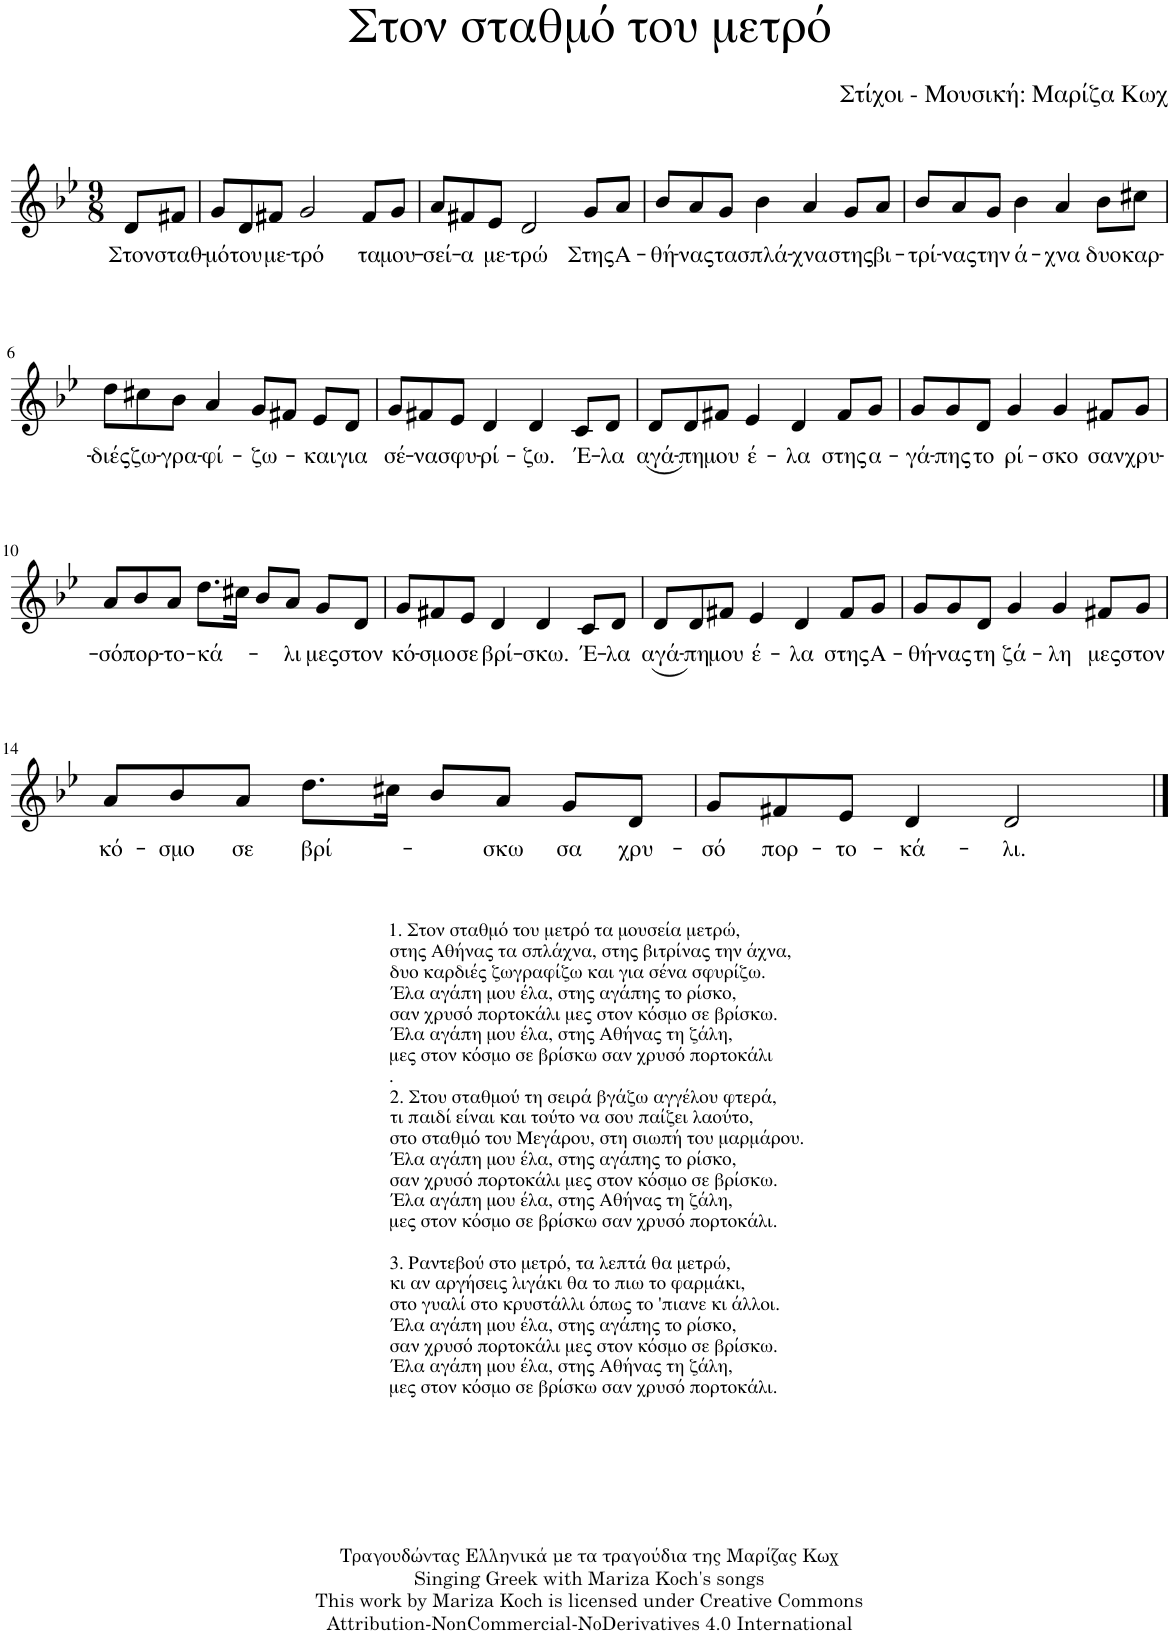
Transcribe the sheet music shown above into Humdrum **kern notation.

**kern	**text
*part1	*part1
*staff1	*staff1
*I"Piano	*
*I'Pno.	*
*clefG2	*
*k[b-e-]	*
*M9/8	*
=1	=1
!	!LO:LY:b
8d/L	Στον
!	!LO:LY:b
8f#X/J	σταθ-
=2	=2
!	!LO:LY:b
8g/L	-μό
!	!LO:LY:b
8d/	του
!	!LO:LY:b
8f#X/J	με-
!	!LO:LY:b
2g/	-τρό
!	!LO:LY:b
8f#/L	τα
!	!LO:LY:b
8g/J	μου-
=3	=3
!	!LO:LY:b
8a/L	-σεί-
!	!LO:LY:b
8f#X/	-α
!	!LO:LY:b
8e-/J	με-
!	!LO:LY:b
2d/	-τρώ
!	!LO:LY:b
8g/L	Στης
!	!LO:LY:b
8a/J	Α-
=4	=4
!	!LO:LY:b
8b-/L	-θή-
!	!LO:LY:b
8a/	-νας
!	!LO:LY:b
8g/J	τα
!	!LO:LY:b
4b-\	σπλά-
!	!LO:LY:b
4a/	-χνα
!	!LO:LY:b
8g/L	στης
!	!LO:LY:b
8a/J	βι-
=5	=5
!	!LO:LY:b
8b-/L	-τρί-
!	!LO:LY:b
8a/	-νας
!	!LO:LY:b
8g/J	την
!	!LO:LY:b
4b-\	ά-
!	!LO:LY:b
4a/	-χνα
!	!LO:LY:b
8b-\L	δυο
!	!LO:LY:b
8cc#X\J	καρ-
!!LO:LB:g=z
=6	=6
!	!LO:LY:b
8dd\L	-διές
!	!LO:LY:b
8cc#X\	ζω-
!	!LO:LY:b
8b-\J	-γρα-
!	!LO:LY:b
4a/	-φί-
!	!LO:LY:b
8g/L	-ζω-
8f#X/J	.
!	!LO:LY:b
8e-/L	-και
!	!LO:LY:b
8d/J	για
=7	=7
!	!LO:LY:b
8g/L	σέ-
!	!LO:LY:b
8f#X/	-να
!	!LO:LY:b
8e-/J	σφυ-
!	!LO:LY:b
4d/	-ρί-
!	!LO:LY:b
4d/	-ζω.
!	!LO:LY:b
8c/L	Έ-
!	!LO:LY:b
8d/J	-λα
=8	=8
!	!LO:LY:b
(8d/L	αγά-
!	!LO:LY:b
8d/)	-πη
!	!LO:LY:b
8f#X/J	μου
!	!LO:LY:b
4e-/	έ-
!	!LO:LY:b
4d/	-λα
!	!LO:LY:b
8f#/L	στης
!	!LO:LY:b
8g/J	α-
=9	=9
!	!LO:LY:b
8g/L	-γά-
!	!LO:LY:b
8g/	-πης
!	!LO:LY:b
8d/J	το
!	!LO:LY:b
4g/	ρί-
!	!LO:LY:b
4g/	-σκο
!	!LO:LY:b
8f#X/L	σαν
!	!LO:LY:b
8g/J	χρυ-
!!LO:LB:g=z
=10	=10
!	!LO:LY:b
8a/L	-σό
!	!LO:LY:b
8b-/	πορ-
!	!LO:LY:b
8a/J	-το-
!	!LO:LY:b
8.dd\L	-κά-
16cc#X\Jk	.
8b-/L	.
!	!LO:LY:b
8a/J	-λι
!	!LO:LY:b
8g/L	μες
!	!LO:LY:b
8d/J	στον
=11	=11
!	!LO:LY:b
8g/L	κό-
!	!LO:LY:b
8f#X/	-σμο
!	!LO:LY:b
8e-/J	σε
!	!LO:LY:b
4d/	βρί-
!	!LO:LY:b
4d/	-σκω.
!	!LO:LY:b
8c/L	Έ-
!	!LO:LY:b
8d/J	-λα
=12	=12
!	!LO:LY:b
(8d/L	αγά-
!	!LO:LY:b
8d/)	-πη
!	!LO:LY:b
8f#X/J	μου
!	!LO:LY:b
4e-/	έ-
!	!LO:LY:b
4d/	-λα
!	!LO:LY:b
8f#/L	στης
!	!LO:LY:b
8g/J	Α-
=13	=13
!	!LO:LY:b
8g/L	-θή-
!	!LO:LY:b
8g/	-νας
!	!LO:LY:b
8d/J	τη
!	!LO:LY:b
4g/	ζά-
!	!LO:LY:b
4g/	-λη
!	!LO:LY:b
8f#X/L	μες
!	!LO:LY:b
8g/J	στον
!!LO:LB:g=z
=14	=14
!	!LO:LY:b
8a/L	κό-
!	!LO:LY:b
8b-/	-σμο
!	!LO:LY:b
8a/J	σε
!	!LO:LY:b
8.dd\L	βρί-
16cc#X\Jk	.
8b-/L	.
!	!LO:LY:b
8a/J	-σκω
!	!LO:LY:b
8g/L	σα
!	!LO:LY:b
8d/J	χρυ-
=15	=15
!	!LO:LY:b
8g/L	-σό
!	!LO:LY:b
8f#X/	πορ-
!	!LO:LY:b
8e-/J	-το-
!	!LO:LY:b
4d/	-κά-
!LO:TX:b:t=1. Στον σταθμό του μετρό τα μουσεία μετρώ,	!
!LO:TX:b:t=στης Αθήνας τα σπλάχνα, στης βιτρίνας την άχνα,	!
!LO:TX:b:t=δυο καρδιές ζωγραφίζω και για σένα σφυρίζω.	!
!LO:TX:b:t=Έλα αγάπη μου έλα, στης αγάπης το ρίσκο,	!
!LO:TX:b:t=σαν χρυσό πορτοκάλι μες στον κόσμο σε βρίσκω.	!
!LO:TX:b:t=Έλα αγάπη μου έλα, στης Αθήνας τη ζάλη,	!
!LO:TX:b:t=μες στον κόσμο σε βρίσκω σαν χρυσό πορτοκάλι	!
!LO:TX:b:t=.	!
!LO:TX:b:t=2. Στου σταθμού τη σειρά βγάζω αγγέλου φτερά,	!
!LO:TX:b:t=τι παιδί είναι και τούτο να σου παίζει λαούτο,	!
!LO:TX:b:t=στο σταθμό του Μεγάρου, στη σιωπή του μαρμάρου.	!
!LO:TX:b:t=Έλα αγάπη μου έλα, στης αγάπης το ρίσκο,	!
!LO:TX:b:t=σαν χρυσό πορτοκάλι μες στον κόσμο σε βρίσκω.	!
!LO:TX:b:t=Έλα αγάπη μου έλα, στης Αθήνας τη ζάλη,	!
!LO:TX:b:t=μες στον κόσμο σε βρίσκω σαν χρυσό πορτοκάλι.	!
!LO:TX:b:t=3. Ραντεβού στο μετρό, τα λεπτά θα μετρώ,	!
!LO:TX:b:t=κι αν αργήσεις λιγάκι θα το πιω το φαρμάκι,	!
!LO:TX:b:t=στο γυαλί στο κρυστάλλι όπως το 'πιανε κι άλλοι.	!
!LO:TX:b:t=Έλα αγάπη μου έλα, στης αγάπης το ρίσκο,	!
!LO:TX:b:t=σαν χρυσό πορτοκάλι μες στον κόσμο σε βρίσκω.	!
!LO:TX:b:t=Έλα αγάπη μου έλα, στης Αθήνας τη ζάλη,	!
!LO:TX:b:t=μες στον κόσμο σε βρίσκω σαν χρυσό πορτοκάλι.	!
!	!LO:LY:b
2d/	-λι.
==	==
*-	*-
